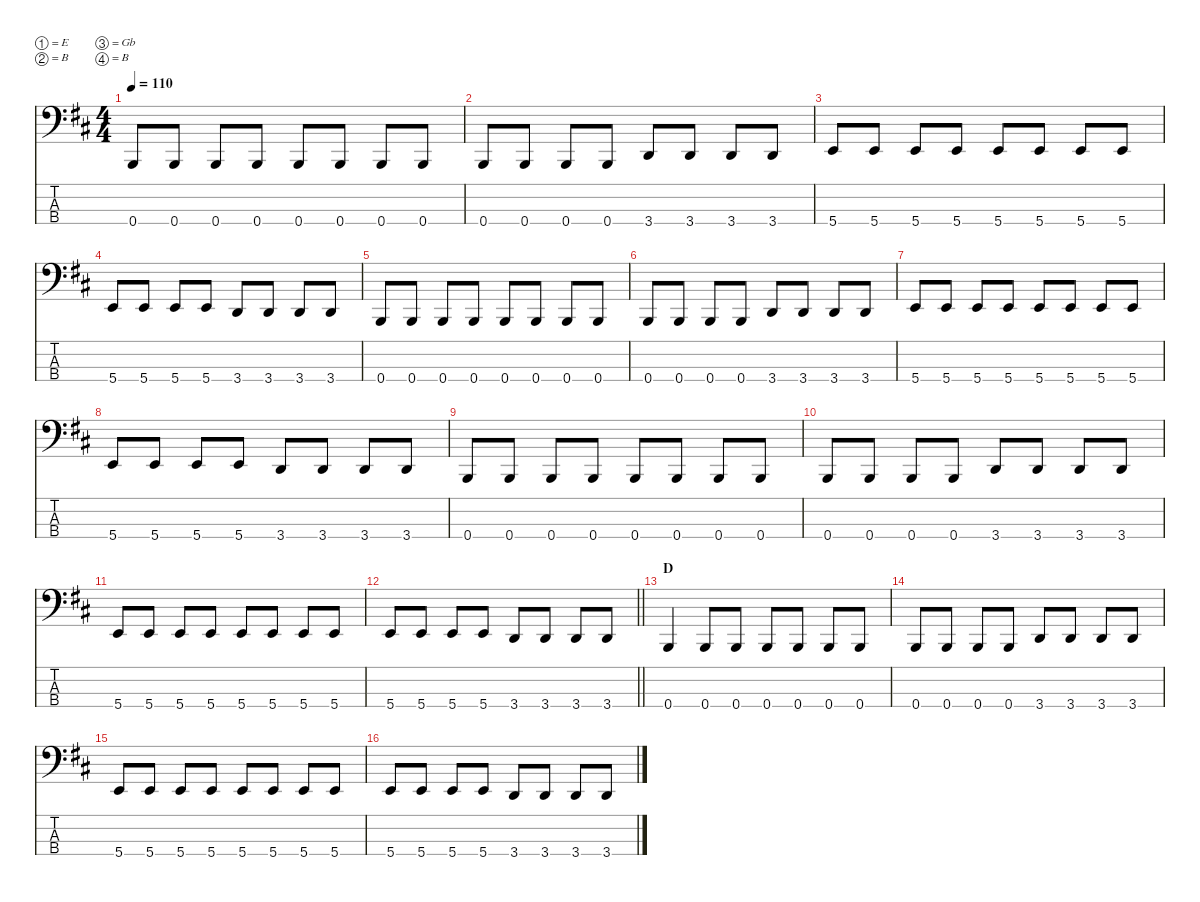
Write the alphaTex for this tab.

\defaultSystemsLayout 4
\hideDynamics
\bracketExtendMode nobrackets
\singleTrackTrackNamePolicy hidden
\multiTrackTrackNamePolicy hidden
\firstSystemTrackNameMode fullname
\firstSystemTrackNameOrientation horizontal
\otherSystemsTrackNameOrientation horizontal
\track ("Jeff Caxide" "el.bs.") {defaultSystemsLayout 8 instrument electricbassfinger}
\staff {score tabs}
\tuning (E2 B1 Gb1 B0)
\ts (4 4)
\tempo 110
\clef f4
\ks bminor
0.4{acc forcenatural}.8{dy f beam Up} 0.4{acc forcenatural}.8{beam Up} 0.4{acc forcenatural}.8{beam Up} 0.4{acc forcenatural}.8{beam Up} 0.4{acc forcenatural}.8{beam Up} 0.4{acc forcenatural}.8{beam Up} 0.4{acc forcenatural}.8{beam Up} 0.4{acc forcenatural}.8{beam Up} |
0.4{acc forcenatural}.8{beam Up} 0.4{acc forcenatural}.8{beam Up} 0.4{acc forcenatural}.8{beam Up} 0.4{acc forcenatural}.8{beam Up} 3.4{acc forcenatural}.8{beam Up} 3.4{acc forcenatural}.8{beam Up} 3.4{acc forcenatural}.8{beam Up} 3.4{acc forcenatural}.8{beam Up} |
5.4{acc forcenatural}.8{beam Up} 5.4{acc forcenatural}.8{beam Up} 5.4{acc forcenatural}.8{beam Up} 5.4{acc forcenatural}.8{beam Up} 5.4{acc forcenatural}.8{beam Up} 5.4{acc forcenatural}.8{beam Up} 5.4{acc forcenatural}.8{beam Up} 5.4{acc forcenatural}.8{beam Up} |
5.4{acc forcenatural}.8{beam Up} 5.4{acc forcenatural}.8{beam Up} 5.4{acc forcenatural}.8{beam Up} 5.4{acc forcenatural}.8{beam Up} 3.4{acc forcenatural}.8{beam Up} 3.4{acc forcenatural}.8{beam Up} 3.4{acc forcenatural}.8{beam Up} 3.4{acc forcenatural}.8{beam Up} |
0.4{acc forcenatural}.8{beam Up} 0.4{acc forcenatural}.8{beam Up} 0.4{acc forcenatural}.8{beam Up} 0.4{acc forcenatural}.8{beam Up} 0.4{acc forcenatural}.8{beam Up} 0.4{acc forcenatural}.8{beam Up} 0.4{acc forcenatural}.8{beam Up} 0.4{acc forcenatural}.8{beam Up} |
0.4{acc forcenatural}.8{beam Up} 0.4{acc forcenatural}.8{beam Up} 0.4{acc forcenatural}.8{beam Up} 0.4{acc forcenatural}.8{beam Up} 3.4{acc forcenatural}.8{beam Up} 3.4{acc forcenatural}.8{beam Up} 3.4{acc forcenatural}.8{beam Up} 3.4{acc forcenatural}.8{beam Up} |
5.4{acc forcenatural}.8{beam Up} 5.4{acc forcenatural}.8{beam Up} 5.4{acc forcenatural}.8{beam Up} 5.4{acc forcenatural}.8{beam Up} 5.4{acc forcenatural}.8{beam Up} 5.4{acc forcenatural}.8{beam Up} 5.4{acc forcenatural}.8{beam Up} 5.4{acc forcenatural}.8{beam Up} |
5.4{acc forcenatural}.8{beam Up} 5.4{acc forcenatural}.8{beam Up} 5.4{acc forcenatural}.8{beam Up} 5.4{acc forcenatural}.8{beam Up} 3.4{acc forcenatural}.8{beam Up} 3.4{acc forcenatural}.8{beam Up} 3.4{acc forcenatural}.8{beam Up} 3.4{acc forcenatural}.8{beam Up} |
0.4{acc forcenatural}.8{beam Up} 0.4{acc forcenatural}.8{beam Up} 0.4{acc forcenatural}.8{beam Up} 0.4{acc forcenatural}.8{beam Up} 0.4{acc forcenatural}.8{beam Up} 0.4{acc forcenatural}.8{beam Up} 0.4{acc forcenatural}.8{beam Up} 0.4{acc forcenatural}.8{beam Up} |
0.4{acc forcenatural}.8{beam Up} 0.4{acc forcenatural}.8{beam Up} 0.4{acc forcenatural}.8{beam Up} 0.4{acc forcenatural}.8{beam Up} 3.4{acc forcenatural}.8{beam Up} 3.4{acc forcenatural}.8{beam Up} 3.4{acc forcenatural}.8{beam Up} 3.4{acc forcenatural}.8{beam Up} |
5.4{acc forcenatural}.8{beam Up} 5.4{acc forcenatural}.8{beam Up} 5.4{acc forcenatural}.8{beam Up} 5.4{acc forcenatural}.8{beam Up} 5.4{acc forcenatural}.8{beam Up} 5.4{acc forcenatural}.8{beam Up} 5.4{acc forcenatural}.8{beam Up} 5.4{acc forcenatural}.8{beam Up} |
\barLineRight lightlight
5.4{acc forcenatural}.8{beam Up} 5.4{acc forcenatural}.8{beam Up} 5.4{acc forcenatural}.8{beam Up} 5.4{acc forcenatural}.8{beam Up} 3.4{acc forcenatural}.8{beam Up} 3.4{acc forcenatural}.8{beam Up} 3.4{acc forcenatural}.8{beam Up} 3.4{acc forcenatural}.8{beam Up} |
\section ("" "D")
0.4{acc forcenatural}.4{beam Up} 0.4{acc forcenatural}.8{beam Up} 0.4{acc forcenatural}.8{beam Up} 0.4{acc forcenatural}.8{beam Up} 0.4{acc forcenatural}.8{beam Up} 0.4{acc forcenatural}.8{beam Up} 0.4{acc forcenatural}.8{beam Up} |
0.4{acc forcenatural}.8{beam Up} 0.4{acc forcenatural}.8{beam Up} 0.4{acc forcenatural}.8{beam Up} 0.4{acc forcenatural}.8{beam Up} 3.4{acc forcenatural}.8{beam Up} 3.4{acc forcenatural}.8{beam Up} 3.4{acc forcenatural}.8{beam Up} 3.4{acc forcenatural}.8{beam Up} |
5.4{acc forcenatural}.8{beam Up} 5.4{acc forcenatural}.8{beam Up} 5.4{acc forcenatural}.8{beam Up} 5.4{acc forcenatural}.8{beam Up} 5.4{acc forcenatural}.8{beam Up} 5.4{acc forcenatural}.8{beam Up} 5.4{acc forcenatural}.8{beam Up} 5.4{acc forcenatural}.8{beam Up} |
5.4{acc forcenatural}.8{beam Up} 5.4{acc forcenatural}.8{beam Up} 5.4{acc forcenatural}.8{beam Up} 5.4{acc forcenatural}.8{beam Up} 3.4{acc forcenatural}.8{beam Up} 3.4{acc forcenatural}.8{beam Up} 3.4{acc forcenatural}.8{beam Up} 3.4{acc forcenatural}.8{beam Up}
